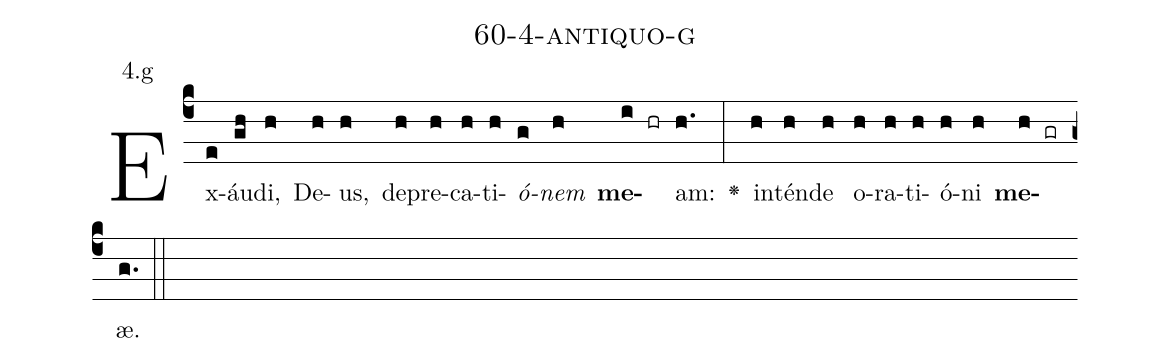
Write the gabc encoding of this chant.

name: 60-4-antiquo-g;
annotation: 4.g;
%%
(c4)Ex(e)áu(gh)di,(h) De(h)us,(h) de(h)pre(h)ca(h)ti(h)<i>ó</i>(g)<i>nem</i>(h) <b>me</b>(i hr)am:(h.) <v>\greheightstar</v>(:) in(h)tén(h)de(h) o(h)ra(h)ti(h)ó(h)ni(h) <b>me</b>(h gr)æ.(g.) (::)


%E(h) u(h) o(h) u(h) a(h) e.(g.) (::)
